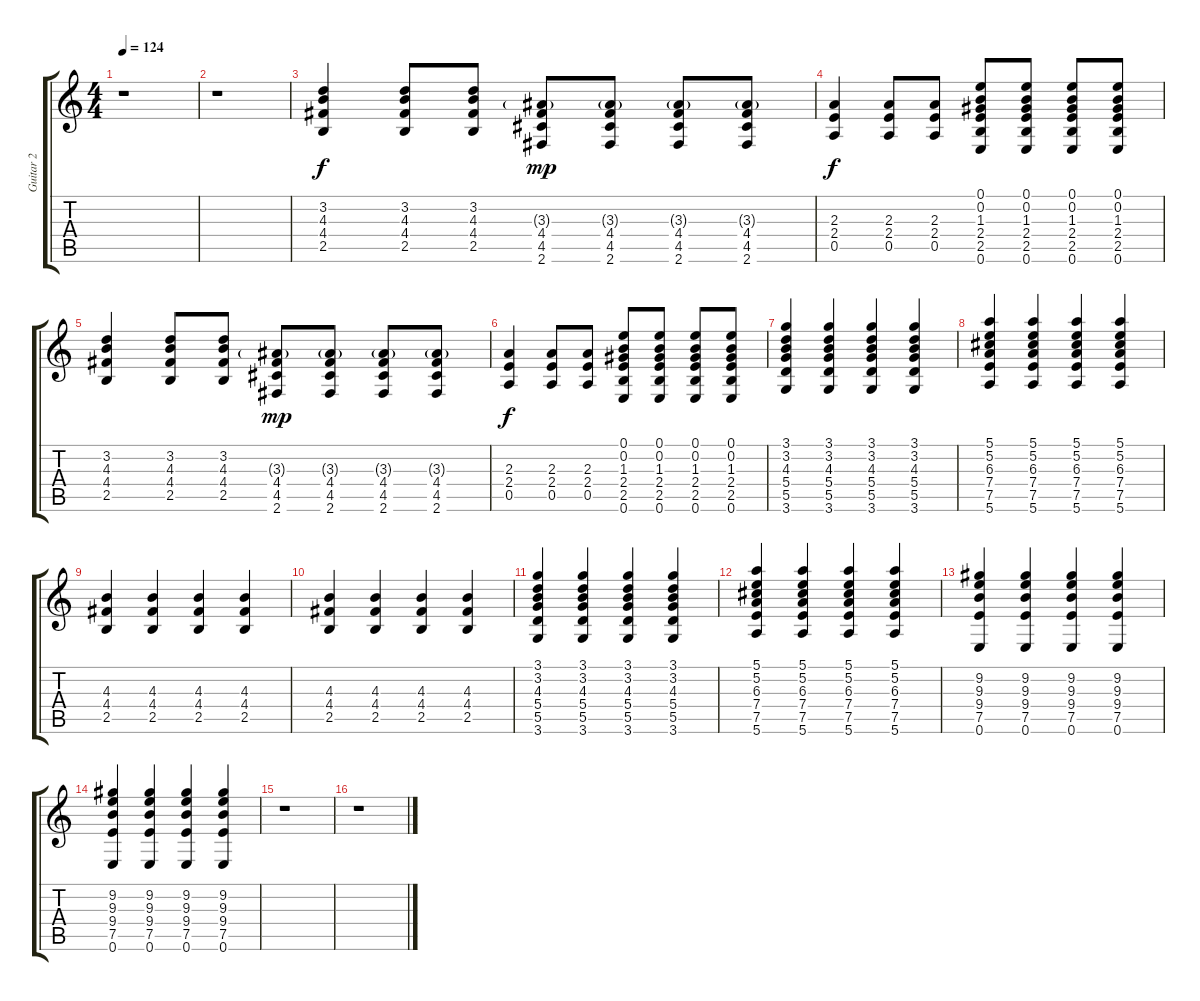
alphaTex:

\track ("Guitar 2" "Guitar 2") {instrument distortionguitar}
\staff {score tabs}
\tuning (E4 B3 G3 D3 A2 E2) {hide}
\ts (4 4)
\tempo 124
\clef g2
\ks c
r.1{dy f} |
r.1 |
(3.2 4.3 4.4 2.5).4 (3.2 4.3 4.4 2.5).8 (3.2 4.3 4.4 2.5).8 (3.3{g} 4.4 4.5 2.6).8{dy mp} (3.3{g} 4.4 4.5 2.6).8 (3.3{g} 4.4 4.5 2.6).8 (3.3{g} 4.4 4.5 2.6).8 |
(2.3 2.4 0.5).4{dy f} (2.3 2.4 0.5).8 (2.3 2.4 0.5).8 (0.1 0.2 1.3 2.4 2.5 0.6).8 (0.1 0.2 1.3 2.4 2.5 0.6).8 (0.1 0.2 1.3 2.4 2.5 0.6).8 (0.1 0.2 1.3 2.4 2.5 0.6).8 |
(3.2 4.3 4.4 2.5).4 (3.2 4.3 4.4 2.5).8 (3.2 4.3 4.4 2.5).8 (3.3{g} 4.4 4.5 2.6).8{dy mp} (3.3{g} 4.4 4.5 2.6).8 (3.3{g} 4.4 4.5 2.6).8 (3.3{g} 4.4 4.5 2.6).8 |
(2.3 2.4 0.5).4{dy f} (2.3 2.4 0.5).8 (2.3 2.4 0.5).8 (0.1 0.2 1.3 2.4 2.5 0.6).8 (0.1 0.2 1.3 2.4 2.5 0.6).8 (0.1 0.2 1.3 2.4 2.5 0.6).8 (0.1 0.2 1.3 2.4 2.5 0.6).8 |
(3.1 3.2 4.3 5.4 5.5 3.6).4 (3.1 3.2 4.3 5.4 5.5 3.6).4 (3.1 3.2 4.3 5.4 5.5 3.6).4 (3.1 3.2 4.3 5.4 5.5 3.6).4 |
(5.1 5.2 6.3 7.4 7.5 5.6).4 (5.1 5.2 6.3 7.4 7.5 5.6).4 (5.1 5.2 6.3 7.4 7.5 5.6).4 (5.1 5.2 6.3 7.4 7.5 5.6).4 |
(4.3 4.4 2.5).4 (4.3 4.4 2.5).4 (4.3 4.4 2.5).4 (4.3 4.4 2.5).4 |
(4.3 4.4 2.5).4 (4.3 4.4 2.5).4 (4.3 4.4 2.5).4 (4.3 4.4 2.5).4 |
(3.1 3.2 4.3 5.4 5.5 3.6).4 (3.1 3.2 4.3 5.4 5.5 3.6).4 (3.1 3.2 4.3 5.4 5.5 3.6).4 (3.1 3.2 4.3 5.4 5.5 3.6).4 |
(5.1 5.2 6.3 7.4 7.5 5.6).4 (5.1 5.2 6.3 7.4 7.5 5.6).4 (5.1 5.2 6.3 7.4 7.5 5.6).4 (5.1 5.2 6.3 7.4 7.5 5.6).4 |
(9.2 9.3 9.4 7.5 0.6).4 (9.2 9.3 9.4 7.5 0.6).4 (9.2 9.3 9.4 7.5 0.6).4 (9.2 9.3 9.4 7.5 0.6).4 |
(9.2 9.3 9.4 7.5 0.6).4 (9.2 9.3 9.4 7.5 0.6).4 (9.2 9.3 9.4 7.5 0.6).4 (9.2 9.3 9.4 7.5 0.6).4 |
r.1 |
r.1
